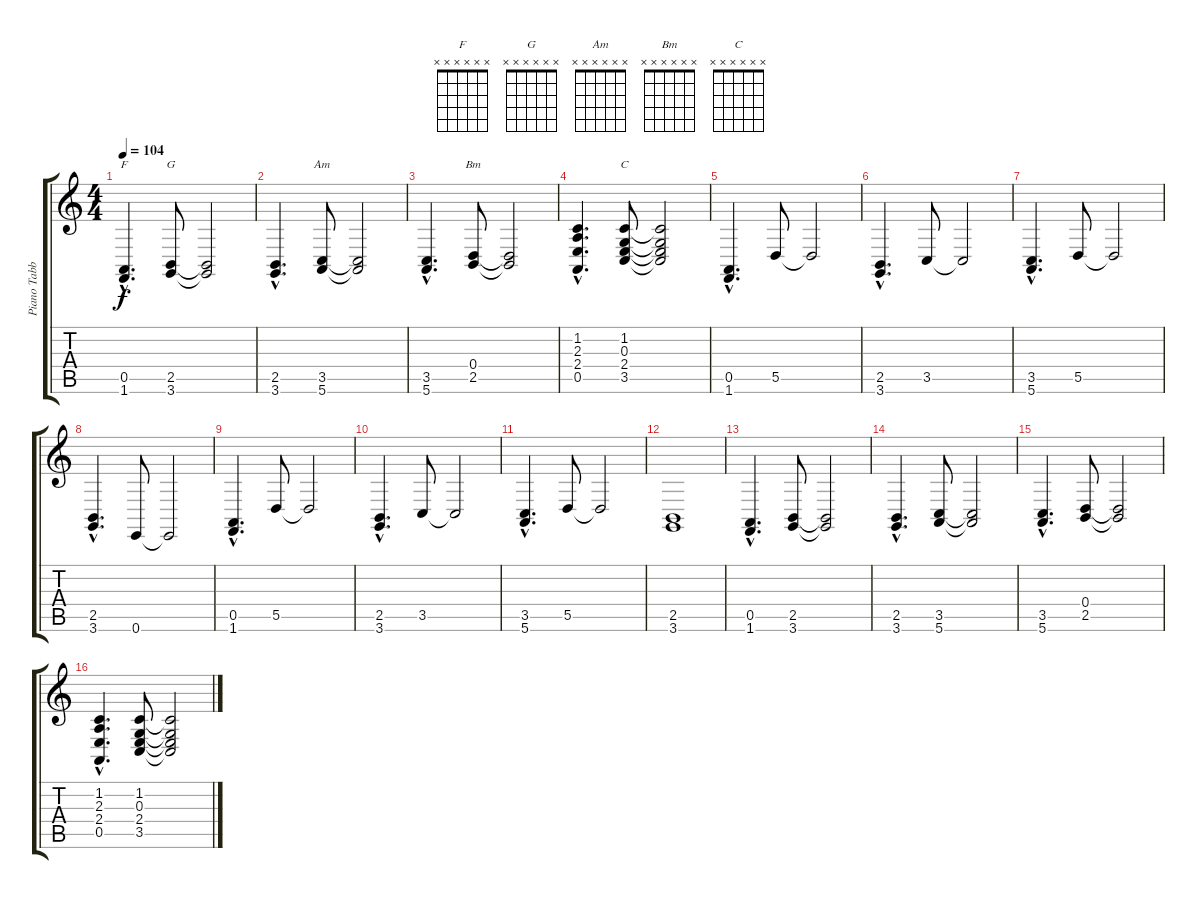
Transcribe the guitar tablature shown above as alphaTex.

\track ("Piano Tabbed for Guitar" "Piano Tabb") {instrument acousticgrandpiano}
\staff {score tabs}
\tuning (E4 B3 G3 D3 A2 E2) {hide}
\chord ("F" x x x x x x) {firstfret 0}
\chord ("G" x x x x x x) {firstfret 0}
\chord ("Am" x x x x x x) {firstfret 0}
\chord ("Bm" x x x x x x) {firstfret 0}
\chord ("C" x x x x x x) {firstfret 0}
\ts (4 4)
\tempo 104
\clef g2
\ks c
(0.5{hac} 1.6{hac}).4{d ch "F" dy f} (2.5 3.6).8{ch "G"} (2.5{t} 3.6{t}).2 |
(2.5{hac} 3.6{hac}).4{d} (3.5 5.6).8{ch "Am"} (3.5{t} 5.6{t}).2 |
(3.5{hac} 5.6{hac}).4{d} (0.4 2.5).8{ch "Bm"} (0.4{t} 2.5{t}).2 |
(1.2{hac} 2.3{hac} 2.4{hac} 0.5{hac}).4{d} (1.2 0.3 2.4 3.5).8{ch "C"} (1.2{t} 0.3{t} 2.4{t} 3.5{t}).2 |
(0.5{hac} 1.6{hac}).4{d} 5.5.8 5.5{t}.2 |
(2.5{hac} 3.6{hac}).4{d} 3.5.8 3.5{t}.2 |
(3.5{hac} 5.6{hac}).4{d} 5.5.8 5.5{t}.2 |
(2.5{hac} 3.6{hac}).4{d} 0.6.8 0.6{t}.2 |
(0.5{hac} 1.6{hac}).4{d} 5.5.8 5.5{t}.2 |
(2.5{hac} 3.6{hac}).4{d} 3.5.8 3.5{t}.2 |
(3.5{hac} 5.6{hac}).4{d} 5.5.8 5.5{t}.2 |
(2.5 3.6).1 |
(0.5{hac} 1.6{hac}).4{d} (2.5 3.6).8 (2.5{t} 3.6{t}).2 |
(2.5{hac} 3.6{hac}).4{d} (3.5 5.6).8 (3.5{t} 5.6{t}).2 |
(3.5{hac} 5.6{hac}).4{d} (0.4 2.5).8 (0.4{t} 2.5{t}).2 |
(1.2{hac} 2.3{hac} 2.4{hac} 0.5{hac}).4{d} (1.2 0.3 2.4 3.5).8 (1.2{t} 0.3{t} 2.4{t} 3.5{t}).2
